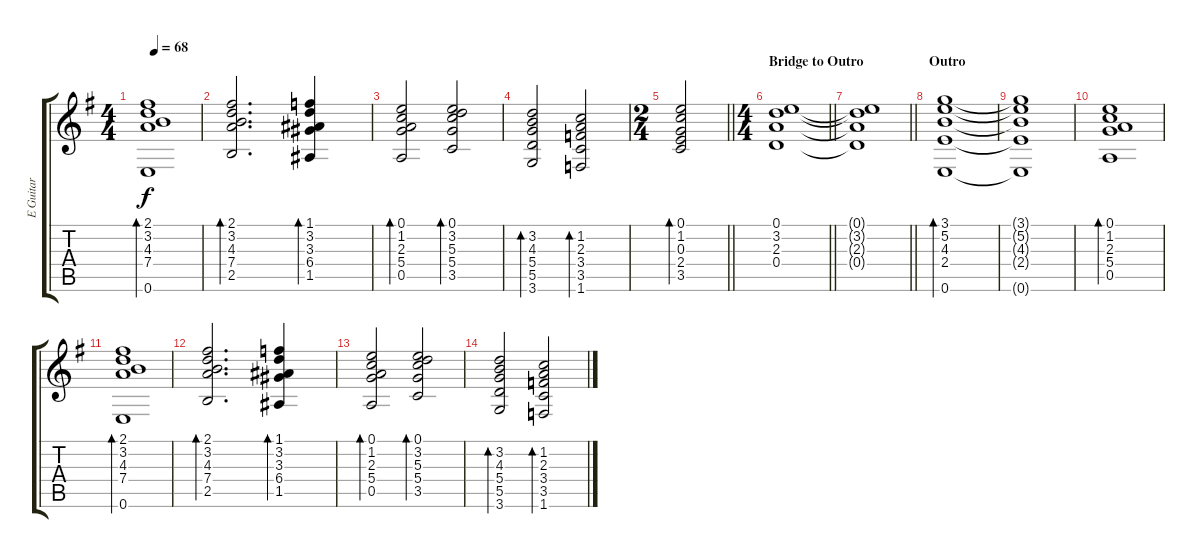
\track ("E Guitar" "E Guitar") {instrument electricguitarclean}
\staff {score tabs}
\tuning (E4 B3 G3 D3 A2 E2) {hide}
\ts (4 4)
\tempo 68
\clef g2
\ks g
(2.1 3.2 4.3 7.4 0.6).1{bd 60 dy f} |
(2.1 3.2 4.3 7.4 2.5).2{d bd 60} (1.1 3.2 3.3 6.4 1.5).4{bd 60} |
(0.1 1.2 2.3 5.4 0.5).2{bd 60} (0.1 3.2 5.3 5.4 3.5).2{bd 60} |
(3.2 4.3 5.4 5.5 3.6).2{bd 60} (1.2 2.3 3.4 3.5 1.6).2{bd 60} |
\ts (2 4)
\barLineRight lightlight
(0.1 1.2 0.3 2.4 3.5).2{bd 60} |
\ts (4 4)
\section ("" "Bridge to Outro")
\barLineRight lightlight
(0.1 3.2 2.3 0.4).1 |
\section ("" "")
\barLineRight lightlight
(0.1{t} 3.2{t} 2.3{t} 0.4{t}).1 |
\section ("" "Outro")
(3.1 5.2 4.3 2.4 0.6).1{bd 60} |
(3.1{t} 5.2{t} 4.3{t} 2.4{t} 0.6{t}).1 |
(0.1 1.2 2.3 5.4 0.5).1{bd 60} |
(2.1 3.2 4.3 7.4 0.6).1{bd 60} |
(2.1 3.2 4.3 7.4 2.5).2{d bd 60} (1.1 3.2 3.3 6.4 1.5).4{bd 60} |
(0.1 1.2 2.3 5.4 0.5).2{bd 60} (0.1 3.2 5.3 5.4 3.5).2{bd 60} |
(3.2 4.3 5.4 5.5 3.6).2{bd 60} (1.2 2.3 3.4 3.5 1.6).2{bd 60}
